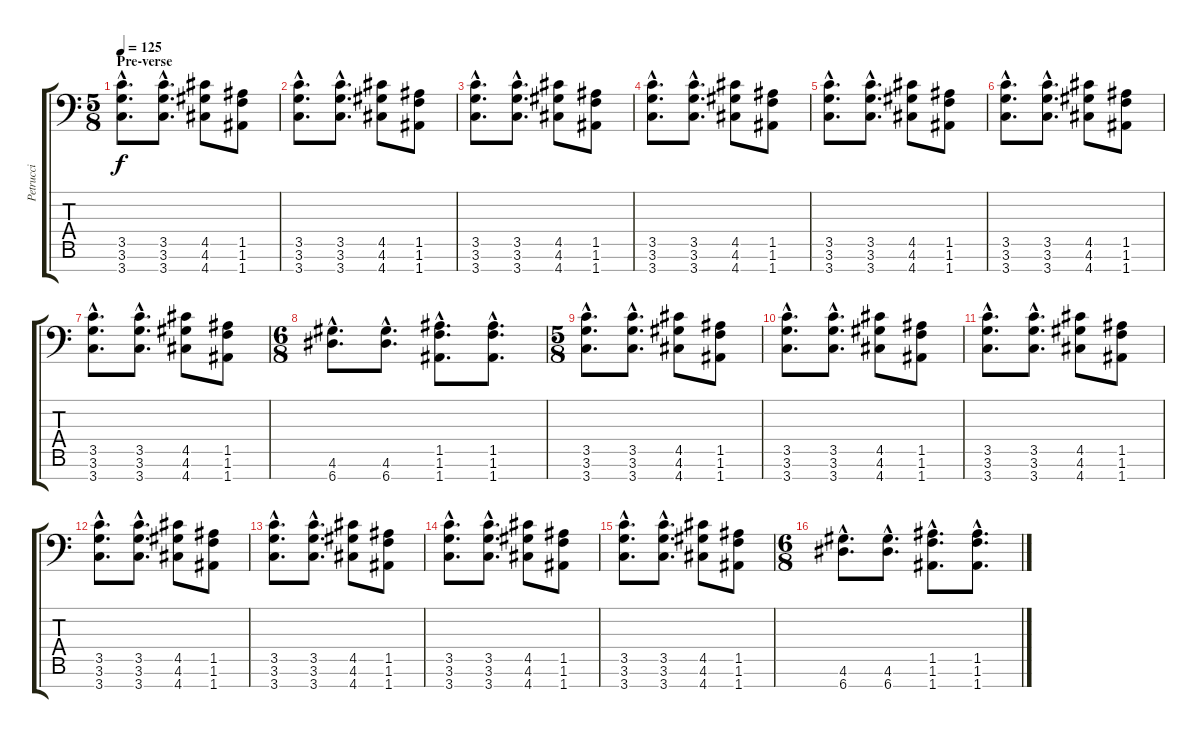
\track ("Petrucci" "Petrucci") {instrument distortionguitar}
\staff {score tabs}
\tuning (E4 B3 G3 D3 A2 E2 A1) {hide}
\ts (5 8)
\section ("" "Pre-verse")
\tempo 125
\clef f4
\ks c
(3.5{hac} 3.6{hac} 3.7{hac}).8{d dy f balance 2} (3.5{hac} 3.6{hac} 3.7{hac}).8{d} (4.5 4.6 4.7).8 (1.5 1.6 1.7).8 |
(3.5{hac} 3.6{hac} 3.7{hac}).8{d} (3.5{hac} 3.6{hac} 3.7{hac}).8{d} (4.5 4.6 4.7).8 (1.5 1.6 1.7).8 |
(3.5{hac} 3.6{hac} 3.7{hac}).8{d} (3.5{hac} 3.6{hac} 3.7{hac}).8{d} (4.5 4.6 4.7).8 (1.5 1.6 1.7).8 |
(3.5{hac} 3.6{hac} 3.7{hac}).8{d} (3.5{hac} 3.6{hac} 3.7{hac}).8{d} (4.5 4.6 4.7).8 (1.5 1.6 1.7).8 |
(3.5{hac} 3.6{hac} 3.7{hac}).8{d balance 8} (3.5{hac} 3.6{hac} 3.7{hac}).8{d} (4.5 4.6 4.7).8 (1.5 1.6 1.7).8 |
(3.5{hac} 3.6{hac} 3.7{hac}).8{d} (3.5{hac} 3.6{hac} 3.7{hac}).8{d} (4.5 4.6 4.7).8 (1.5 1.6 1.7).8 |
(3.5{hac} 3.6{hac} 3.7{hac}).8{d} (3.5{hac} 3.6{hac} 3.7{hac}).8{d} (4.5 4.6 4.7).8 (1.5 1.6 1.7).8 |
\ts (6 8)
(4.6{hac} 6.7{hac}).8{d} (4.6{hac} 6.7{hac}).8{d} (1.5{hac} 1.6{hac} 1.7{hac}).8{d} (1.5{hac} 1.6{hac} 1.7{hac}).8{d} |
\ts (5 8)
(3.5{hac} 3.6{hac} 3.7{hac}).8{d} (3.5{hac} 3.6{hac} 3.7{hac}).8{d} (4.5 4.6 4.7).8 (1.5 1.6 1.7).8 |
(3.5{hac} 3.6{hac} 3.7{hac}).8{d} (3.5{hac} 3.6{hac} 3.7{hac}).8{d} (4.5 4.6 4.7).8 (1.5 1.6 1.7).8 |
(3.5{hac} 3.6{hac} 3.7{hac}).8{d} (3.5{hac} 3.6{hac} 3.7{hac}).8{d} (4.5 4.6 4.7).8 (1.5 1.6 1.7).8 |
(3.5{hac} 3.6{hac} 3.7{hac}).8{d} (3.5{hac} 3.6{hac} 3.7{hac}).8{d} (4.5 4.6 4.7).8 (1.5 1.6 1.7).8 |
(3.5{hac} 3.6{hac} 3.7{hac}).8{d} (3.5{hac} 3.6{hac} 3.7{hac}).8{d} (4.5 4.6 4.7).8 (1.5 1.6 1.7).8 |
(3.5{hac} 3.6{hac} 3.7{hac}).8{d} (3.5{hac} 3.6{hac} 3.7{hac}).8{d} (4.5 4.6 4.7).8 (1.5 1.6 1.7).8 |
(3.5{hac} 3.6{hac} 3.7{hac}).8{d} (3.5{hac} 3.6{hac} 3.7{hac}).8{d} (4.5 4.6 4.7).8 (1.5 1.6 1.7).8 |
\ts (6 8)
(4.6{hac} 6.7{hac}).8{d} (4.6{hac} 6.7{hac}).8{d} (1.5{hac} 1.6{hac} 1.7{hac}).8{d} (1.5{hac} 1.6{hac} 1.7{hac}).8{d}
